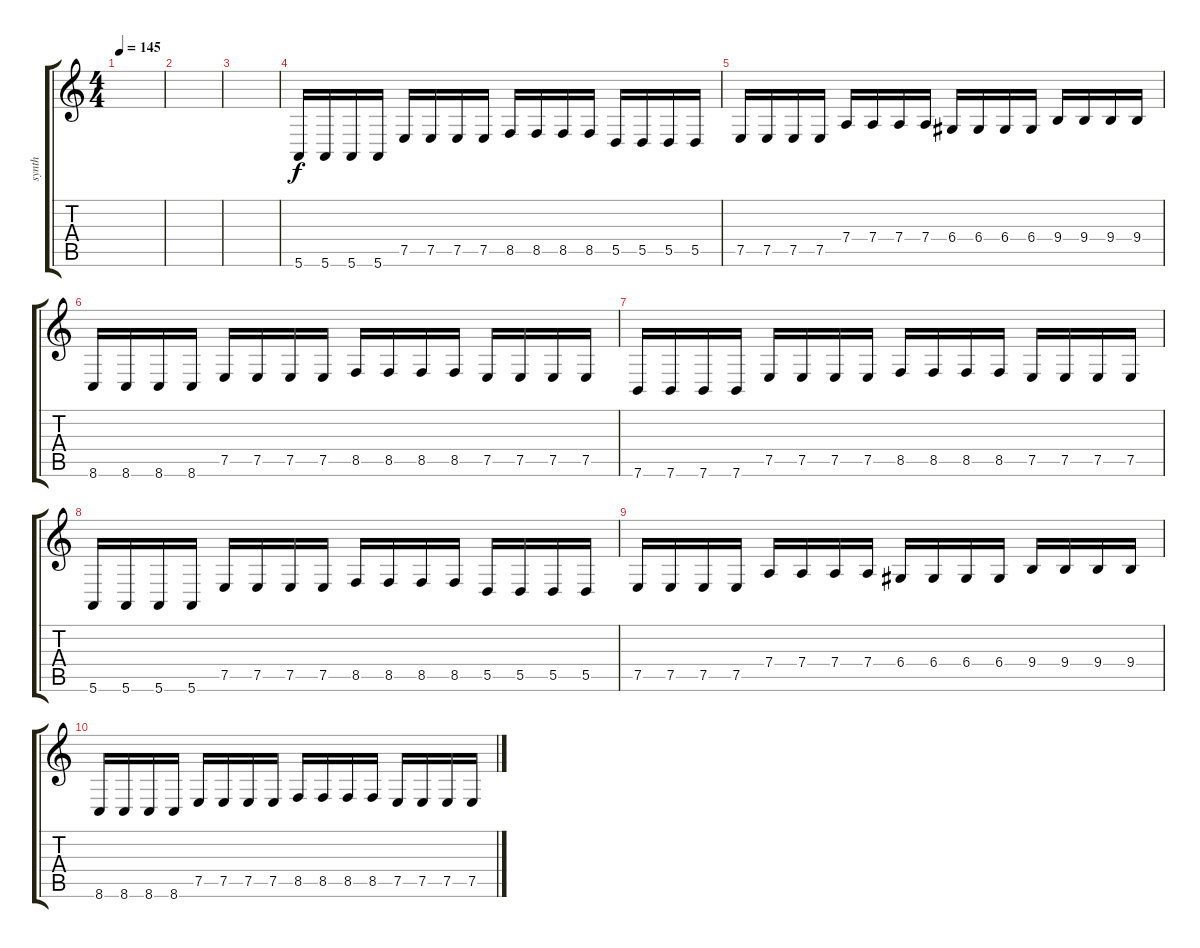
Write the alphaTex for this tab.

\track ("synth" "synth") {instrument lead2sawtooth bank 1}
\staff {score tabs}
\tuning (E4 B3 G3 D3 A2 E2) {hide}
\ts (4 4)
\tempo 145
\clef g2
\ks c
|
|
|
5.6.16 5.6.16 5.6.16 5.6.16 7.5.16 7.5.16 7.5.16 7.5.16 8.5.16 8.5.16 8.5.16 8.5.16 5.5.16 5.5.16 5.5.16 5.5.16 |
7.5.16 7.5.16 7.5.16 7.5.16 7.4.16 7.4.16 7.4.16 7.4.16 6.4.16 6.4.16 6.4.16 6.4.16 9.4.16 9.4.16 9.4.16 9.4.16 |
8.6.16 8.6.16 8.6.16 8.6.16 7.5.16 7.5.16 7.5.16 7.5.16 8.5.16 8.5.16 8.5.16 8.5.16 7.5.16 7.5.16 7.5.16 7.5.16 |
7.6.16 7.6.16 7.6.16 7.6.16 7.5.16 7.5.16 7.5.16 7.5.16 8.5.16 8.5.16 8.5.16 8.5.16 7.5.16 7.5.16 7.5.16 7.5.16 |
5.6.16 5.6.16 5.6.16 5.6.16 7.5.16 7.5.16 7.5.16 7.5.16 8.5.16 8.5.16 8.5.16 8.5.16 5.5.16 5.5.16 5.5.16 5.5.16 |
7.5.16 7.5.16 7.5.16 7.5.16 7.4.16 7.4.16 7.4.16 7.4.16 6.4.16 6.4.16 6.4.16 6.4.16 9.4.16 9.4.16 9.4.16 9.4.16 |
8.6.16 8.6.16 8.6.16 8.6.16 7.5.16 7.5.16 7.5.16 7.5.16 8.5.16 8.5.16 8.5.16 8.5.16 7.5.16 7.5.16 7.5.16 7.5.16
